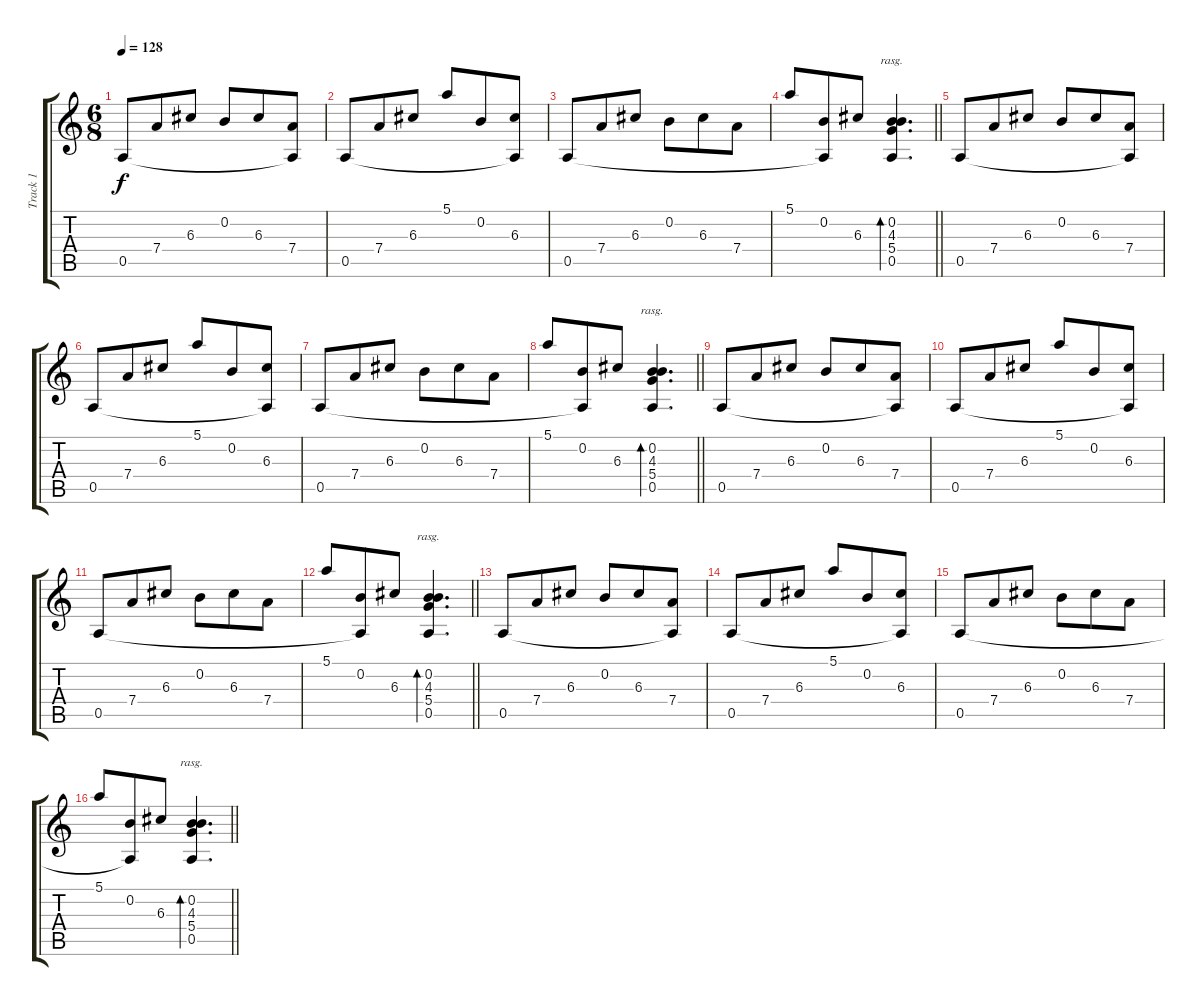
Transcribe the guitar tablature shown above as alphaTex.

\track ("Track 1" "Track 1") {instrument acousticguitarsteel}
\staff {score tabs}
\tuning (E4 B3 G3 D3 A2 E2) {hide}
\ts (6 8)
\tempo 128
\clef g2
\ks aminor
0.5.8{dy f} 7.4.8 6.3.8 0.2.8 6.3.8 (7.4 0.5{t}).8 |
0.5.8 7.4.8 6.3.8 5.1.8 0.2.8 (6.3 0.5{t}).8 |
0.5.8 7.4.8 6.3.8 0.2.8 6.3.8 7.4.8 |
\barLineRight lightlight
5.1.8 (0.2 0.5{t}).8 6.3.8 (0.2 4.3 5.4 0.5).4{d bd 60 rasg ii} |
0.5.8 7.4.8 6.3.8 0.2.8 6.3.8 (7.4 0.5{t}).8 |
0.5.8 7.4.8 6.3.8 5.1.8 0.2.8 (6.3 0.5{t}).8 |
0.5.8 7.4.8 6.3.8 0.2.8 6.3.8 7.4.8 |
\barLineRight lightlight
5.1.8 (0.2 0.5{t}).8 6.3.8 (0.2 4.3 5.4 0.5).4{d bd 60 rasg ii} |
0.5.8 7.4.8 6.3.8 0.2.8 6.3.8 (7.4 0.5{t}).8 |
0.5.8 7.4.8 6.3.8 5.1.8 0.2.8 (6.3 0.5{t}).8 |
0.5.8 7.4.8 6.3.8 0.2.8 6.3.8 7.4.8 |
\barLineRight lightlight
5.1.8 (0.2 0.5{t}).8 6.3.8 (0.2 4.3 5.4 0.5).4{d bd 60 rasg ii} |
0.5.8 7.4.8 6.3.8 0.2.8 6.3.8 (7.4 0.5{t}).8 |
0.5.8 7.4.8 6.3.8 5.1.8 0.2.8 (6.3 0.5{t}).8 |
0.5.8 7.4.8 6.3.8 0.2.8 6.3.8 7.4.8 |
\barLineRight lightlight
5.1.8 (0.2 0.5{t}).8 6.3.8 (0.2 4.3 5.4 0.5).4{d bd 60 rasg ii}
